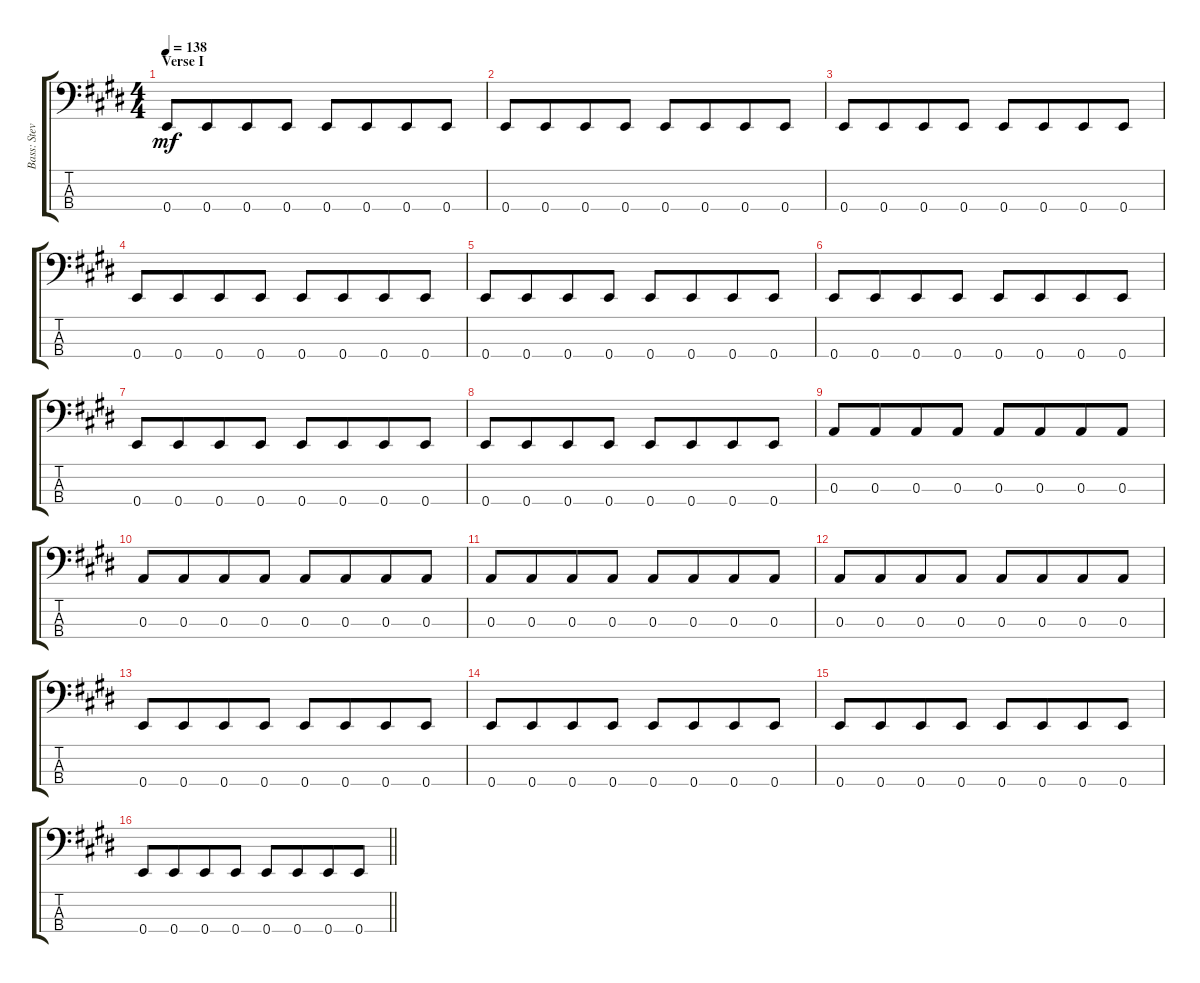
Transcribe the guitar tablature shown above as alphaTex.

\track ("Bass: Steve" "Bass: Stev") {instrument electricbassfinger}
\staff {score tabs}
\tuning (G2 D2 A1 E1) {hide}
\ts (4 4)
\section ("" "Verse I")
\tempo 138
\clef f4
\ks e
0.4.8{dy mf} 0.4.8{beam merge} 0.4.8 0.4.8 0.4.8 0.4.8{beam merge} 0.4.8 0.4.8 |
0.4.8 0.4.8{beam merge} 0.4.8 0.4.8 0.4.8 0.4.8{beam merge} 0.4.8 0.4.8 |
0.4.8 0.4.8{beam merge} 0.4.8 0.4.8 0.4.8 0.4.8{beam merge} 0.4.8 0.4.8 |
0.4.8 0.4.8{beam merge} 0.4.8 0.4.8 0.4.8 0.4.8{beam merge} 0.4.8 0.4.8 |
0.4.8 0.4.8{beam merge} 0.4.8 0.4.8 0.4.8 0.4.8{beam merge} 0.4.8 0.4.8 |
0.4.8 0.4.8{beam merge} 0.4.8 0.4.8 0.4.8 0.4.8{beam merge} 0.4.8 0.4.8 |
0.4.8 0.4.8{beam merge} 0.4.8 0.4.8 0.4.8 0.4.8{beam merge} 0.4.8 0.4.8 |
0.4.8 0.4.8{beam merge} 0.4.8 0.4.8 0.4.8 0.4.8{beam merge} 0.4.8 0.4.8 |
0.3.8 0.3.8{beam merge} 0.3.8 0.3.8 0.3.8 0.3.8{beam merge} 0.3.8 0.3.8 |
0.3.8 0.3.8{beam merge} 0.3.8 0.3.8 0.3.8 0.3.8{beam merge} 0.3.8 0.3.8 |
0.3.8 0.3.8{beam merge} 0.3.8 0.3.8 0.3.8 0.3.8{beam merge} 0.3.8 0.3.8 |
0.3.8 0.3.8{beam merge} 0.3.8 0.3.8 0.3.8 0.3.8{beam merge} 0.3.8 0.3.8 |
0.4.8 0.4.8{beam merge} 0.4.8 0.4.8 0.4.8 0.4.8{beam merge} 0.4.8 0.4.8 |
0.4.8 0.4.8{beam merge} 0.4.8 0.4.8 0.4.8 0.4.8{beam merge} 0.4.8 0.4.8 |
0.4.8 0.4.8{beam merge} 0.4.8 0.4.8 0.4.8 0.4.8{beam merge} 0.4.8 0.4.8 |
\barLineRight lightlight
0.4.8 0.4.8{beam merge} 0.4.8 0.4.8 0.4.8 0.4.8{beam merge} 0.4.8 0.4.8
